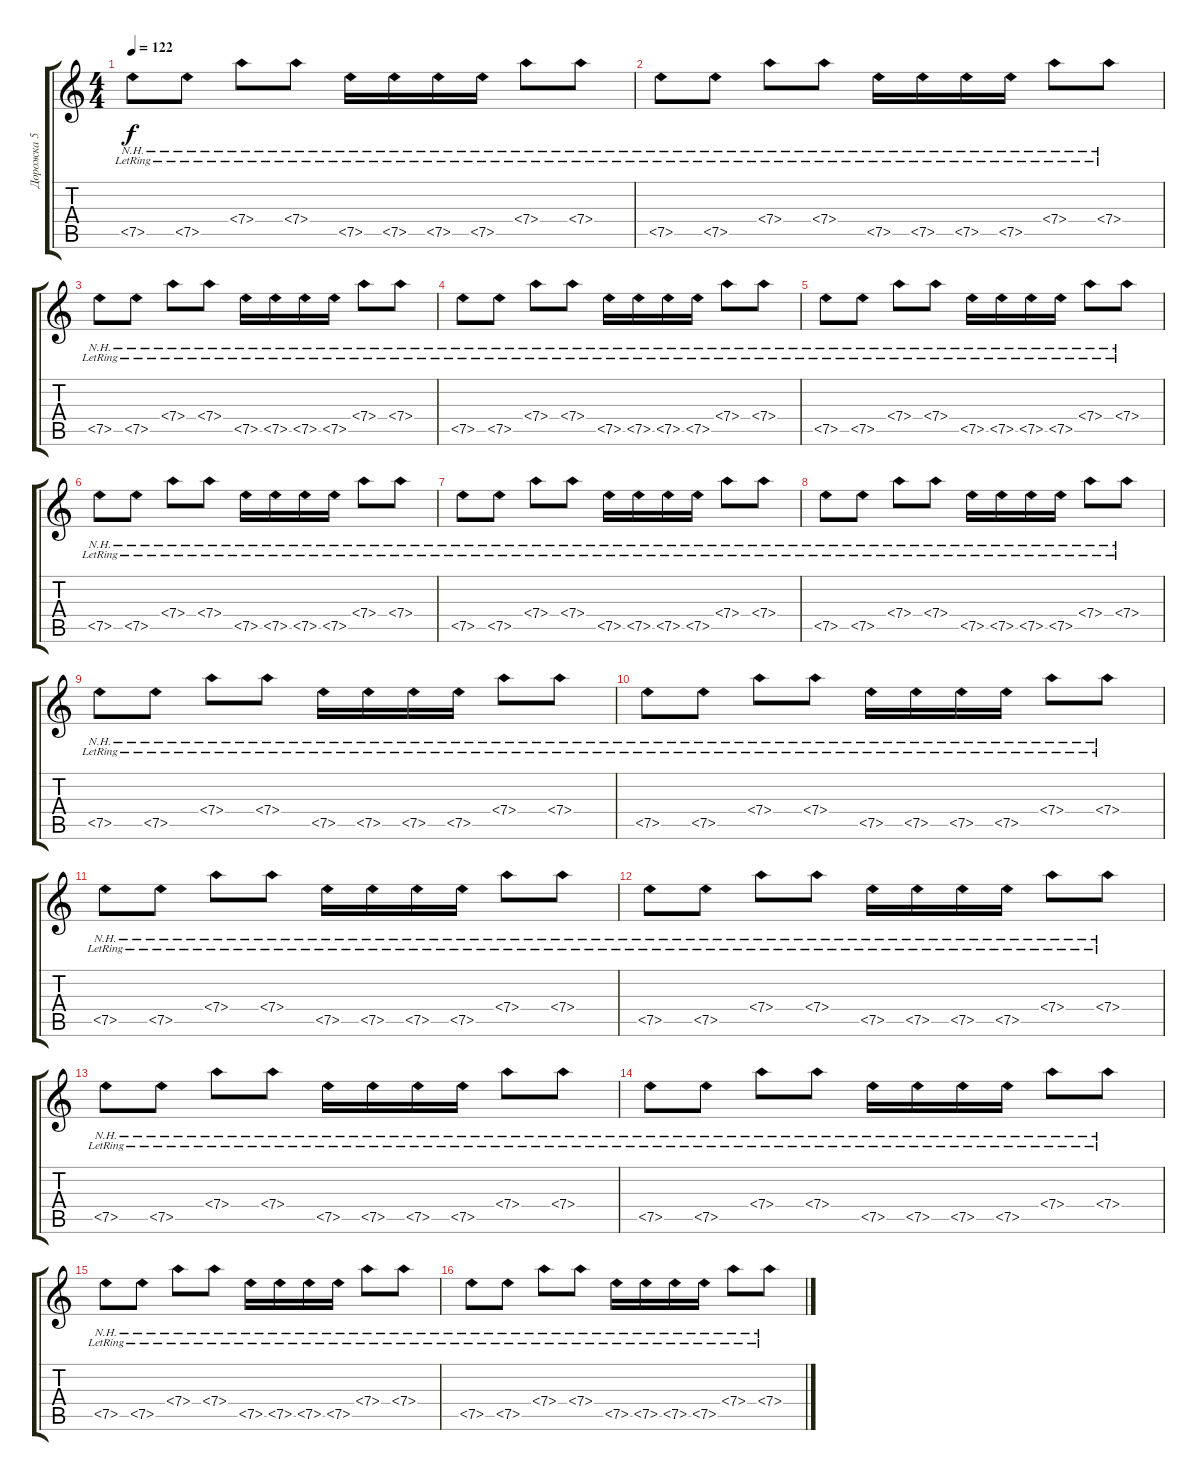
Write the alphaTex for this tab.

\track ("Дорожка 5" "Дорожка 5") {instrument acousticguitarsteel}
\staff {score tabs}
\tuning (E4 B3 G3 D3 A2 E2) {hide}
\ts (4 4)
\tempo 122
\clef g2
\ks c
7.5{nh lr}.8{dy f} 7.5{nh lr}.8 7.4{nh lr}.8 7.4{nh lr}.8 7.5{nh lr}.16 7.5{nh lr}.16 7.5{nh lr}.16 7.5{nh lr}.16 7.4{nh lr}.8 7.4{nh lr}.8 |
7.5{nh lr}.8 7.5{nh lr}.8 7.4{nh lr}.8 7.4{nh lr}.8 7.5{nh lr}.16 7.5{nh lr}.16 7.5{nh lr}.16 7.5{nh lr}.16 7.4{nh lr}.8 7.4{nh lr}.8 |
7.5{nh lr}.8 7.5{nh lr}.8 7.4{nh lr}.8 7.4{nh lr}.8 7.5{nh lr}.16 7.5{nh lr}.16 7.5{nh lr}.16 7.5{nh lr}.16 7.4{nh lr}.8 7.4{nh lr}.8 |
7.5{nh lr}.8 7.5{nh lr}.8 7.4{nh lr}.8 7.4{nh lr}.8 7.5{nh lr}.16 7.5{nh lr}.16 7.5{nh lr}.16 7.5{nh lr}.16 7.4{nh lr}.8 7.4{nh lr}.8 |
7.5{nh lr}.8 7.5{nh lr}.8 7.4{nh lr}.8 7.4{nh lr}.8 7.5{nh lr}.16 7.5{nh lr}.16 7.5{nh lr}.16 7.5{nh lr}.16 7.4{nh lr}.8 7.4{nh lr}.8 |
7.5{nh lr}.8 7.5{nh lr}.8 7.4{nh lr}.8 7.4{nh lr}.8 7.5{nh lr}.16 7.5{nh lr}.16 7.5{nh lr}.16 7.5{nh lr}.16 7.4{nh lr}.8 7.4{nh lr}.8 |
7.5{nh lr}.8 7.5{nh lr}.8 7.4{nh lr}.8 7.4{nh lr}.8 7.5{nh lr}.16 7.5{nh lr}.16 7.5{nh lr}.16 7.5{nh lr}.16 7.4{nh lr}.8 7.4{nh lr}.8 |
7.5{nh lr}.8 7.5{nh lr}.8 7.4{nh lr}.8 7.4{nh lr}.8 7.5{nh lr}.16 7.5{nh lr}.16 7.5{nh lr}.16 7.5{nh lr}.16 7.4{nh lr}.8 7.4{nh lr}.8 |
7.5{nh lr}.8 7.5{nh lr}.8 7.4{nh lr}.8 7.4{nh lr}.8 7.5{nh lr}.16 7.5{nh lr}.16 7.5{nh lr}.16 7.5{nh lr}.16 7.4{nh lr}.8 7.4{nh lr}.8 |
7.5{nh lr}.8 7.5{nh lr}.8 7.4{nh lr}.8 7.4{nh lr}.8 7.5{nh lr}.16 7.5{nh lr}.16 7.5{nh lr}.16 7.5{nh lr}.16 7.4{nh lr}.8 7.4{nh lr}.8 |
7.5{nh lr}.8 7.5{nh lr}.8 7.4{nh lr}.8 7.4{nh lr}.8 7.5{nh lr}.16 7.5{nh lr}.16 7.5{nh lr}.16 7.5{nh lr}.16 7.4{nh lr}.8 7.4{nh lr}.8 |
7.5{nh lr}.8 7.5{nh lr}.8 7.4{nh lr}.8 7.4{nh lr}.8 7.5{nh lr}.16 7.5{nh lr}.16 7.5{nh lr}.16 7.5{nh lr}.16 7.4{nh lr}.8 7.4{nh lr}.8 |
7.5{nh lr}.8 7.5{nh lr}.8 7.4{nh lr}.8 7.4{nh lr}.8 7.5{nh lr}.16 7.5{nh lr}.16 7.5{nh lr}.16 7.5{nh lr}.16 7.4{nh lr}.8 7.4{nh lr}.8 |
7.5{nh lr}.8 7.5{nh lr}.8 7.4{nh lr}.8 7.4{nh lr}.8 7.5{nh lr}.16 7.5{nh lr}.16 7.5{nh lr}.16 7.5{nh lr}.16 7.4{nh lr}.8 7.4{nh lr}.8 |
7.5{nh lr}.8 7.5{nh lr}.8 7.4{nh lr}.8 7.4{nh lr}.8 7.5{nh lr}.16 7.5{nh lr}.16 7.5{nh lr}.16 7.5{nh lr}.16 7.4{nh lr}.8 7.4{nh lr}.8 |
7.5{nh lr}.8 7.5{nh lr}.8 7.4{nh lr}.8 7.4{nh lr}.8 7.5{nh lr}.16 7.5{nh lr}.16 7.5{nh lr}.16 7.5{nh lr}.16 7.4{nh lr}.8 7.4{nh lr}.8
